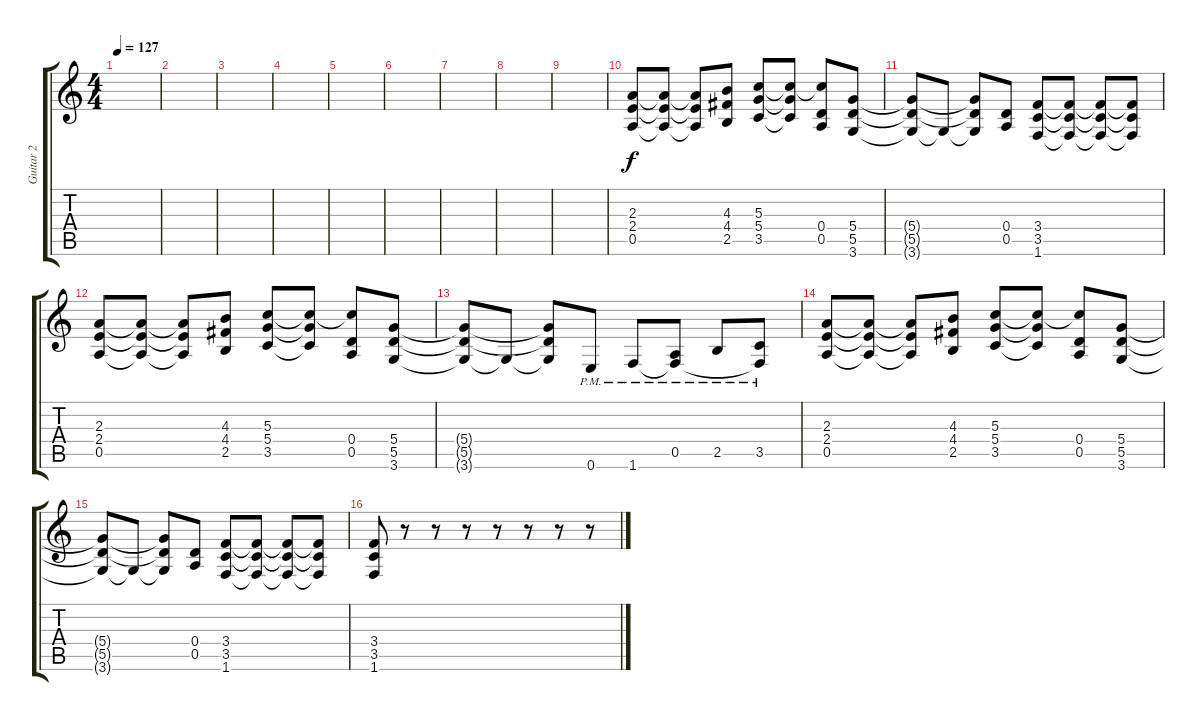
\track ("Guitar 2" "Guitar 2") {instrument distortionguitar}
\staff {score tabs}
\tuning (E4 B3 G3 D3 A2 E2) {hide}
\ts (4 4)
\tempo 127
\clef g2
\ks c
|
|
|
|
|
|
|
|
|
(2.3 2.4 0.5).8 (2.3{t} 2.4{t} 0.5{t}).8 (2.3{t} 2.4{t} 0.5{t}).8 (4.3 4.4 2.5).8 (5.3 5.4 3.5).8 (5.3{t} 5.4{t} 3.5{t}).8 (5.3{t} 0.4 0.5).8 (5.4 5.5 3.6).8 |
(5.4{t} 5.5{t} 3.6{t}).8 3.6{t}.8 (5.4{t} 5.5{t} 3.6{t}).8 (0.4 0.5).8 (3.4 3.5 1.6).8 (3.4{t} 3.5{t} 1.6{t}).8 (3.4{t} 3.5{t} 1.6{t}).8 (3.4{t} 3.5{t} 1.6{t}).8 |
(2.3 2.4 0.5).8 (2.3{t} 2.4{t} 0.5{t}).8 (2.3{t} 2.4{t} 0.5{t}).8 (4.3 4.4 2.5).8 (5.3 5.4 3.5).8 (5.3{t} 5.4{t} 3.5{t}).8 (5.3{t} 0.4 0.5).8 (5.4 5.5 3.6).8 |
(5.4{t} 5.5{t} 3.6{t}).8 3.6{t}.8 (5.4{t} 5.5{t} 3.6{t}).8 0.6{pm}.8 1.6{pm}.8 (0.5{pm} 1.6{t}).8 2.5{pm}.8 (3.5{pm} 1.6{t}).8 |
(2.3 2.4 0.5).8 (2.3{t} 2.4{t} 0.5{t}).8 (2.3{t} 2.4{t} 0.5{t}).8 (4.3 4.4 2.5).8 (5.3 5.4 3.5).8 (5.3{t} 5.4{t} 3.5{t}).8 (5.3{t} 0.4 0.5).8 (5.4 5.5 3.6).8 |
(5.4{t} 5.5{t} 3.6{t}).8 3.6{t}.8 (5.4{t} 5.5{t} 3.6{t}).8 (0.4 0.5).8 (3.4 3.5 1.6).8 (3.4{t} 3.5{t} 1.6{t}).8 (3.4{t} 3.5{t} 1.6{t}).8 (3.4{t} 3.5{t} 1.6{t}).8 |
(3.4 3.5 1.6).8 r.8 r.8 r.8 r.8 r.8 r.8 r.8
